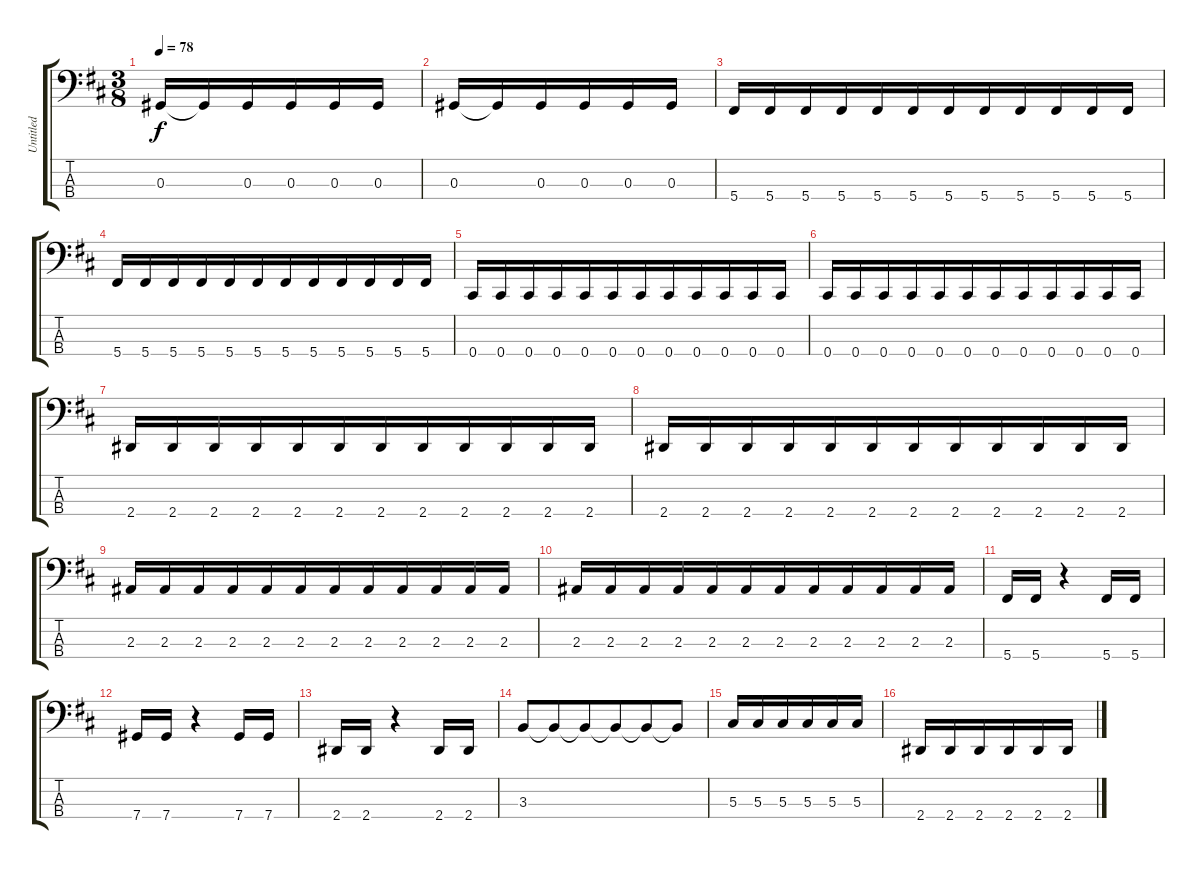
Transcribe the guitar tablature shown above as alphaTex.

\track ("Untitled" "Untitled") {instrument electricbasspick}
\staff {score tabs}
\tuning (Gb2 Db2 Ab1 Db1) {hide}
\ts (3 8)
\tempo 78
\clef f4
\ks d
0.3.16{dy f} 0.3{t}.16 0.3.16 0.3.16 0.3.16 0.3.16 |
0.3.16 0.3{t}.16 0.3.16 0.3.16 0.3.16 0.3.16 |
5.4.16 5.4.16 5.4.16 5.4.16 5.4.16 5.4.16 5.4.16 5.4.16 5.4.16 5.4.16 5.4.16 5.4.16 |
5.4.16 5.4.16 5.4.16 5.4.16 5.4.16 5.4.16 5.4.16 5.4.16 5.4.16 5.4.16 5.4.16 5.4.16 |
0.4.16 0.4.16 0.4.16 0.4.16 0.4.16 0.4.16 0.4.16 0.4.16 0.4.16 0.4.16 0.4.16 0.4.16 |
0.4.16 0.4.16 0.4.16 0.4.16 0.4.16 0.4.16 0.4.16 0.4.16 0.4.16 0.4.16 0.4.16 0.4.16 |
2.4.16 2.4.16 2.4.16 2.4.16 2.4.16 2.4.16 2.4.16 2.4.16 2.4.16 2.4.16 2.4.16 2.4.16 |
2.4.16 2.4.16 2.4.16 2.4.16 2.4.16 2.4.16 2.4.16 2.4.16 2.4.16 2.4.16 2.4.16 2.4.16 |
2.3.16 2.3.16 2.3.16 2.3.16 2.3.16 2.3.16 2.3.16 2.3.16 2.3.16 2.3.16 2.3.16 2.3.16 |
2.3.16 2.3.16 2.3.16 2.3.16 2.3.16 2.3.16 2.3.16 2.3.16 2.3.16 2.3.16 2.3.16 2.3.16 |
5.4.16 5.4.16 r.4 5.4.16 5.4.16 |
7.4.16 7.4.16 r.4 7.4.16 7.4.16 |
2.4.16 2.4.16 r.4 2.4.16 2.4.16 |
3.3.8 3.3{t}.8 3.3{t}.8 3.3{t}.8 3.3{t}.8 3.3{t}.8 |
5.3.16 5.3.16 5.3.16 5.3.16 5.3.16 5.3.16 |
2.4.16 2.4.16 2.4.16 2.4.16 2.4.16 2.4.16
